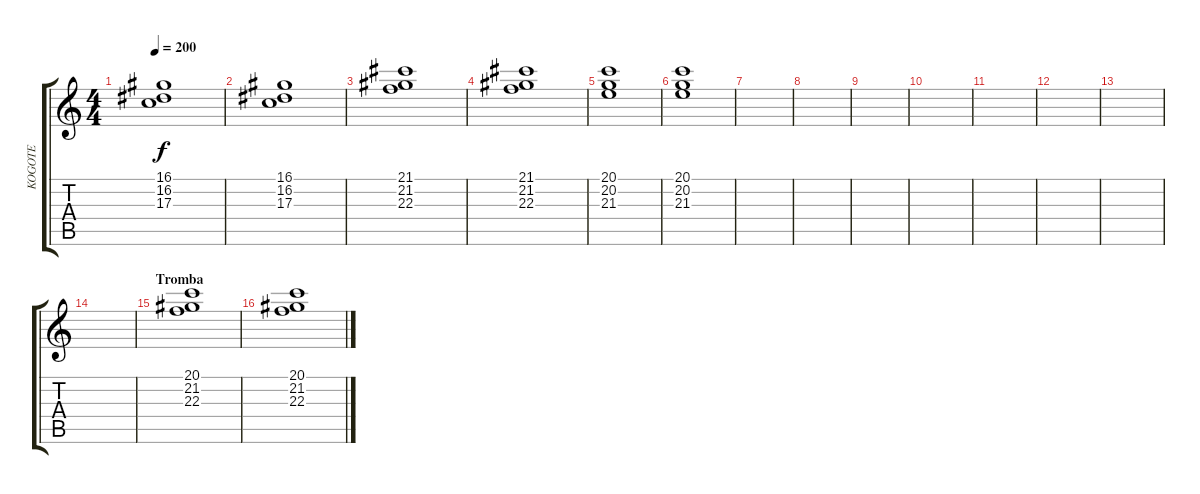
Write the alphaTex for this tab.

\track ("KOGOTE" "KOGOTE") {instrument drawbarorgan}
\staff {score tabs}
\tuning (E4 B3 G3 D3 A2 E2) {hide}
\ts (4 4)
\tempo 200
\clef g2
\ks c
(16.1 16.2 17.3).1{dy f} |
(16.1 16.2 17.3).1 |
(21.1 21.2 22.3).1 |
(21.1 21.2 22.3).1 |
(20.1 20.2 21.3).1 |
(20.1 20.2 21.3).1 |
|
|
|
|
|
|
|
|
\section ("" "Tromba")
(20.1 21.2 22.3).1 |
(20.1 21.2 22.3).1
